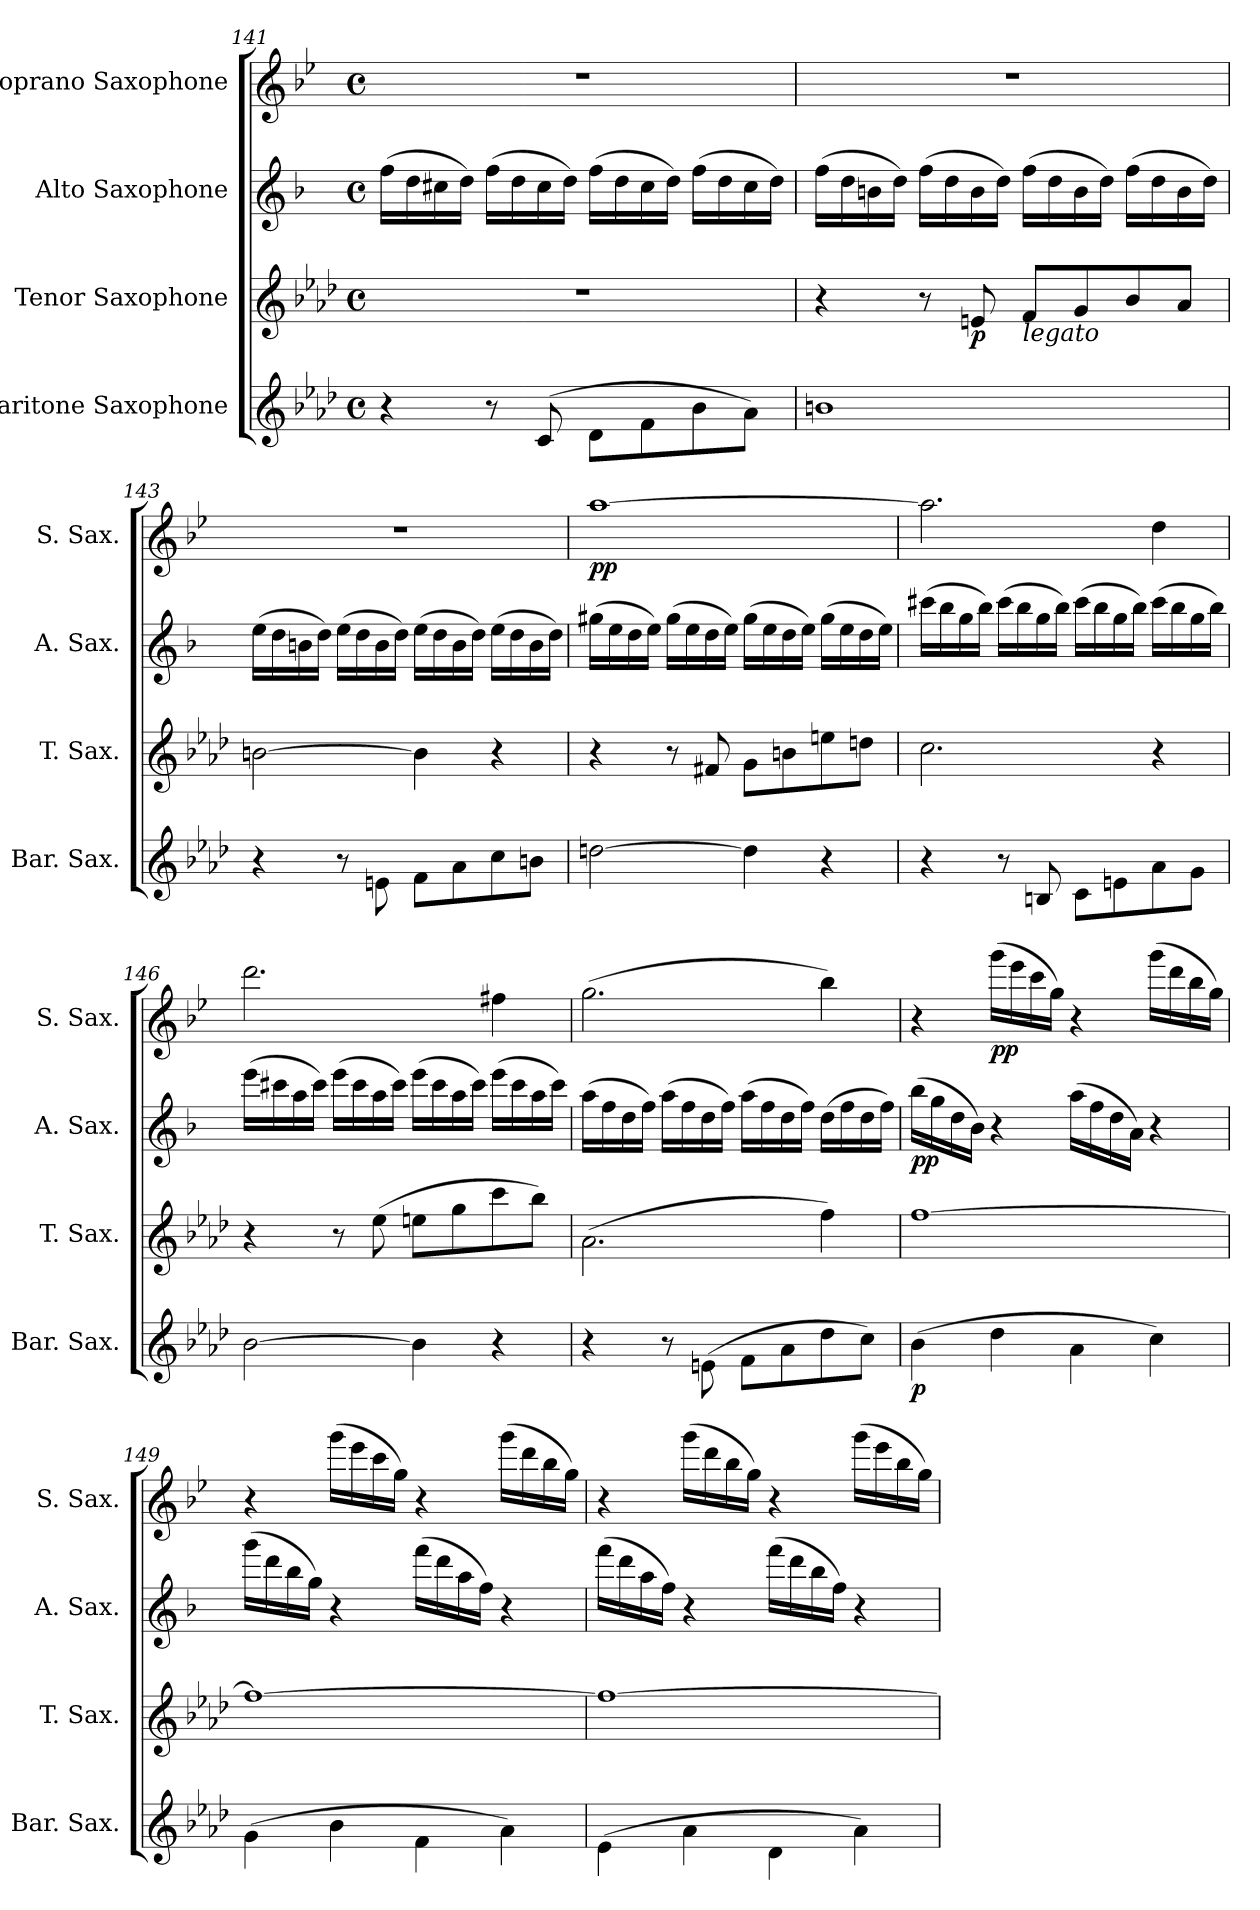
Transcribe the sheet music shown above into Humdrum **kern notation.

**kern	**dynam	**kern	**dynam	**kern	**dynam	**kern	**dynam
*part4	*part4	*part3	*part3	*part2	*part2	*part1	*part1
*staff4	*staff4	*staff3	*staff3	*staff2	*staff2	*staff1	*staff1
*I"Baritone Saxophone	*	*I"Tenor Saxophone	*	*I"Alto Saxophone	*	*I"Soprano Saxophone	*
*I'Bar. Sax.	*	*I'T. Sax.	*	*I'A. Sax.	*	*I'S. Sax.	*
!!LO:LB:g=z
*clefG2	*	*clefG2	*	*clefG2	*	*clefG2	*
*ITrd12c21	*	*ITrd8c14	*	*ITrd5c9	*	*ITrd1c2	*
*k[b-e-a-d-]	*	*k[b-e-a-d-]	*	*k[b-e-a-d-]	*	*k[b-e-a-d-]	*
*M4/4	*	*M4/4	*	*M4/4	*	*M4/4	*
*met(c)	*	*met(c)	*	*met(c)	*	*met(c)	*
=141	=141	=141	=141	=141	=141	=141	=141
4r	.	1r	.	(>16a-\LL	.	1r	.
.	.	.	.	16f\	.	.	.
.	.	.	.	16en\	.	.	.
.	.	.	.	16f\JJ)	.	.	.
8r	.	.	.	(>16a-\LL	.	.	.
.	.	.	.	16f\	.	.	.
(>8C/	.	.	.	16e\	.	.	.
.	.	.	.	16f\JJ)	.	.	.
8D-\L	.	.	.	(>16a-\LL	.	.	.
.	.	.	.	16f\	.	.	.
8F\	.	.	.	16e\	.	.	.
.	.	.	.	16f\JJ)	.	.	.
8B-\	.	.	.	(>16a-\LL	.	.	.
.	.	.	.	16f\	.	.	.
8A-\J)	.	.	.	16e\	.	.	.
.	.	.	.	16f\JJ)	.	.	.
=142	=142	=142	=142	=142	=142	=142	=142
1Bn	.	4r	.	(>16a-\LL	.	1r	.
.	.	.	.	16f\	.	.	.
.	.	.	.	16dn\	.	.	.
.	.	.	.	16f\JJ)	.	.	.
.	.	8r	.	(>16a-\LL	.	.	.
.	.	.	.	16f\	.	.	.
!	!	!	!LO:DY:b	!	!	!	!
.	.	8En/	p	16d\	.	.	.
.	.	.	.	16f\JJ)	.	.	.
!	!	!LO:TX:b:i:t=legato	!	!	!	!	!
.	.	8F/L	.	(>16a-\LL	.	.	.
.	.	.	.	16f\	.	.	.
.	.	8G/	.	16d\	.	.	.
.	.	.	.	16f\JJ)	.	.	.
.	.	8B-/	.	(>16a-\LL	.	.	.
.	.	.	.	16f\	.	.	.
.	.	8A-/J	.	16d\	.	.	.
.	.	.	.	16f\JJ)	.	.	.
!!LO:PB:g=z
=143	=143	=143	=143	=143	=143	=143	=143
4r	.	[2Bn\	.	(>16g\LL	.	1r	.
.	.	.	.	16f\	.	.	.
.	.	.	.	16dn\	.	.	.
.	.	.	.	16f\JJ)	.	.	.
8r	.	.	.	(>16g\LL	.	.	.
.	.	.	.	16f\	.	.	.
8En\	.	.	.	16d\	.	.	.
.	.	.	.	16f\JJ)	.	.	.
8F\L	.	4B\]	.	(>16g\LL	.	.	.
.	.	.	.	16f\	.	.	.
8A-\	.	.	.	16d\	.	.	.
.	.	.	.	16f\JJ)	.	.	.
8c\	.	4r	.	(>16g\LL	.	.	.
.	.	.	.	16f\	.	.	.
8Bn\J	.	.	.	16d\	.	.	.
.	.	.	.	16f\JJ)	.	.	.
=144	=144	=144	=144	=144	=144	=144	=144
!	!	!	!	!	!	!	!LO:DY:b
[2dn\	.	4r	.	(>16bn\LL	.	[1gg	pp
.	.	.	.	16g\	.	.	.
.	.	.	.	16f\	.	.	.
.	.	.	.	16g\JJ)	.	.	.
.	.	8r	.	(>16b\LL	.	.	.
.	.	.	.	16g\	.	.	.
.	.	8F#X/	.	16f\	.	.	.
.	.	.	.	16g\JJ)	.	.	.
4d\]	.	8G\L	.	(>16b\LL	.	.	.
.	.	.	.	16g\	.	.	.
.	.	8Bn\	.	16f\	.	.	.
.	.	.	.	16g\JJ)	.	.	.
4r	.	8en\	.	(>16b\LL	.	.	.
.	.	.	.	16g\	.	.	.
.	.	8dn\J	.	16f\	.	.	.
.	.	.	.	16g\JJ)	.	.	.
!!LO:LB:g=z
=145	=145	=145	=145	=145	=145	=145	=145
4r	.	2.c\	.	(>16een\LL	.	2.gg\]	.
.	.	.	.	16dd-\	.	.	.
.	.	.	.	16b-\	.	.	.
.	.	.	.	16dd-\JJ)	.	.	.
8r	.	.	.	(>16ee\LL	.	.	.
.	.	.	.	16dd-\	.	.	.
8BBn/	.	.	.	16b-\	.	.	.
.	.	.	.	16dd-\JJ)	.	.	.
8C\L	.	.	.	(>16ee\LL	.	.	.
.	.	.	.	16dd-\	.	.	.
8En\	.	.	.	16b-\	.	.	.
.	.	.	.	16dd-\JJ)	.	.	.
8A-\	.	4r	.	(>16ee\LL	.	4cc\	.
.	.	.	.	16dd-\	.	.	.
8G\J	.	.	.	16b-\	.	.	.
.	.	.	.	16dd-\JJ)	.	.	.
=146	=146	=146	=146	=146	=146	=146	=146
[2B-\	.	4r	.	(>16gg\LL	.	2.ccc\	.
.	.	.	.	16een\	.	.	.
.	.	.	.	16cc\	.	.	.
.	.	.	.	16ee\JJ)	.	.	.
.	.	8r	.	(>16gg\LL	.	.	.
.	.	.	.	16ee\	.	.	.
.	.	(>8e-\	.	16cc\	.	.	.
.	.	.	.	16ee\JJ)	.	.	.
4B-\]	.	8en\L	.	(>16gg\LL	.	.	.
.	.	.	.	16ee\	.	.	.
.	.	8g\	.	16cc\	.	.	.
.	.	.	.	16ee\JJ)	.	.	.
4r	.	8cc\	.	(>16gg\LL	.	4een\	.
.	.	.	.	16ee\	.	.	.
.	.	8b-\J)	.	16cc\	.	.	.
.	.	.	.	16ee\JJ)	.	.	.
!!LO:LB:g=z
=147	=147	=147	=147	=147	=147	=147	=147
4r	.	(>2.A-\	.	(>16cc\LL	.	(>2.ff\	.
.	.	.	.	16a-\	.	.	.
.	.	.	.	16f\	.	.	.
.	.	.	.	16a-\JJ)	.	.	.
8r	.	.	.	(>16cc\LL	.	.	.
.	.	.	.	16a-\	.	.	.
(>8En\	.	.	.	16f\	.	.	.
.	.	.	.	16a-\JJ)	.	.	.
8F\L	.	.	.	(>16cc\LL	.	.	.
.	.	.	.	16a-\	.	.	.
8A-\	.	.	.	16f\	.	.	.
.	.	.	.	16a-\JJ)	.	.	.
8d-\	.	4f\)	.	(>16f\LL	.	4aa-\)	.
.	.	.	.	16a-\	.	.	.
8c\J)	.	.	.	16f\	.	.	.
.	.	.	.	16a-\JJ)	.	.	.
=148	=148	=148	=148	=148	=148	=148	=148
!	!LO:DY:b	!	!	!	!LO:DY:b	!	!
(>4B-\	p	[1f	.	(>16dd-\LL	pp	4r	.
.	.	.	.	16b-\	.	.	.
.	.	.	.	16f\	.	.	.
.	.	.	.	16d-\JJ)	.	.	.
!	!	!	!	!	!	!	!LO:DY:b
4d-\	.	.	.	4r	.	(>16fff\LL	pp
.	.	.	.	.	.	16ddd-\	.
.	.	.	.	.	.	16bb-\	.
.	.	.	.	.	.	16ff\JJ)	.
4A-\	.	.	.	(>16cc\LL	.	4r	.
.	.	.	.	16a-\	.	.	.
.	.	.	.	16f\	.	.	.
.	.	.	.	16c\JJ)	.	.	.
4c\)	.	.	.	4r	.	(>16fff\LL	.
.	.	.	.	.	.	16ccc\	.
.	.	.	.	.	.	16aa-\	.
.	.	.	.	.	.	16ff\JJ)	.
!!LO:PB:g=z
=149	=149	=149	=149	=149	=149	=149	=149
(>4G\	.	1f_	.	(>16bb-\LL	.	4r	.
.	.	.	.	16ff\	.	.	.
.	.	.	.	16dd-\	.	.	.
.	.	.	.	16b-\JJ)	.	.	.
4B-\	.	.	.	4r	.	(>16fff\LL	.
.	.	.	.	.	.	16ddd-\	.
.	.	.	.	.	.	16bb-\	.
.	.	.	.	.	.	16ff\JJ)	.
4F\	.	.	.	(>16aa-\LL	.	4r	.
.	.	.	.	16ff\	.	.	.
.	.	.	.	16cc\	.	.	.
.	.	.	.	16a-\JJ)	.	.	.
4A-\)	.	.	.	4r	.	(>16fff\LL	.
.	.	.	.	.	.	16ccc\	.
.	.	.	.	.	.	16aa-\	.
.	.	.	.	.	.	16ff\JJ)	.
=150	=150	=150	=150	=150	=150	=150	=150
(>4E-\	.	1f_	.	(>16aa-\LL	.	4r	.
.	.	.	.	16ff\	.	.	.
.	.	.	.	16cc\	.	.	.
.	.	.	.	16a-\JJ)	.	.	.
4A-\	.	.	.	4r	.	(>16fff\LL	.
.	.	.	.	.	.	16ccc\	.
.	.	.	.	.	.	16aa-\	.
.	.	.	.	.	.	16ff\JJ)	.
4D-\	.	.	.	(>16aa-\LL	.	4r	.
.	.	.	.	16ff\	.	.	.
.	.	.	.	16dd-\	.	.	.
.	.	.	.	16a-\JJ)	.	.	.
4A-\)	.	.	.	4r	.	(>16fff\LL	.
.	.	.	.	.	.	16ddd-\	.
.	.	.	.	.	.	16aa-\	.
.	.	.	.	.	.	16ff\JJ)	.
=	=	=	=	=	=	=	=
*-	*-	*-	*-	*-	*-	*-	*-
